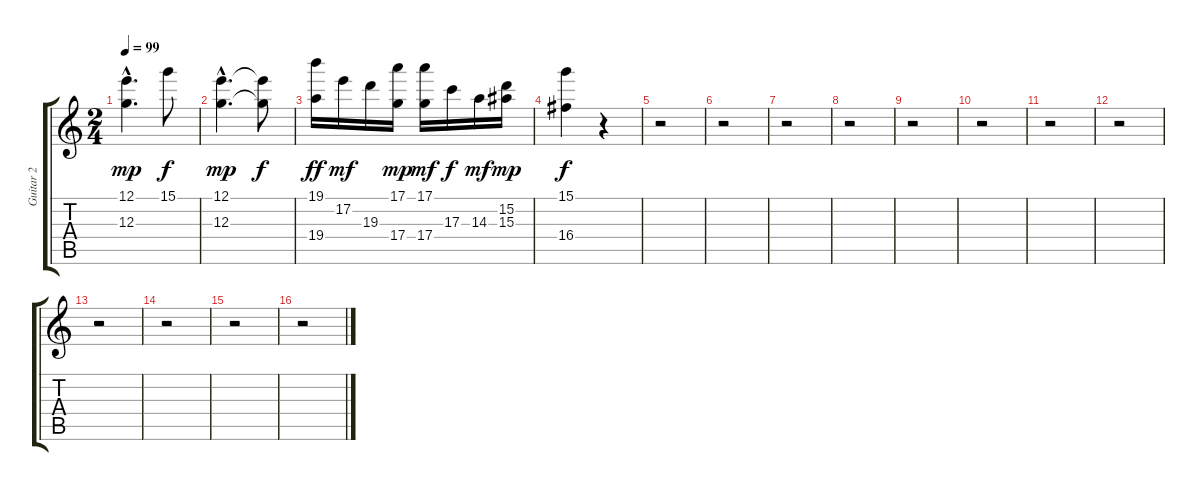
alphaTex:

\track ("Guitar 2" "Guitar 2") {instrument electricguitarjazz}
\staff {score tabs}
\tuning (E4 B3 G3 D3 A2 E2) {hide}
\ts (2 4)
\tempo 99
\clef g2
\ks c
(12.1{hac} 12.3{hac}).4{d dy mp} 15.1.8{dy f} |
(12.1{hac} 12.3{hac}).4{d dy mp} (12.1{t} 12.3{t}).8{dy f} |
(19.1 19.4).16{dy ff} 17.2.16{dy mf} 19.3.16 (17.1 17.4).16{dy mp} (17.1 17.4).16{dy mf} 17.3.16{dy f} 14.3.16{dy mf} (15.2 15.3).16{dy mp} |
(15.1 16.4).4{dy f} r.4 |
r.2 |
r.2 |
r.2 |
r.2 |
r.2 |
r.2 |
r.2 |
r.2 |
r.2 |
r.2 |
r.2 |
r.2
